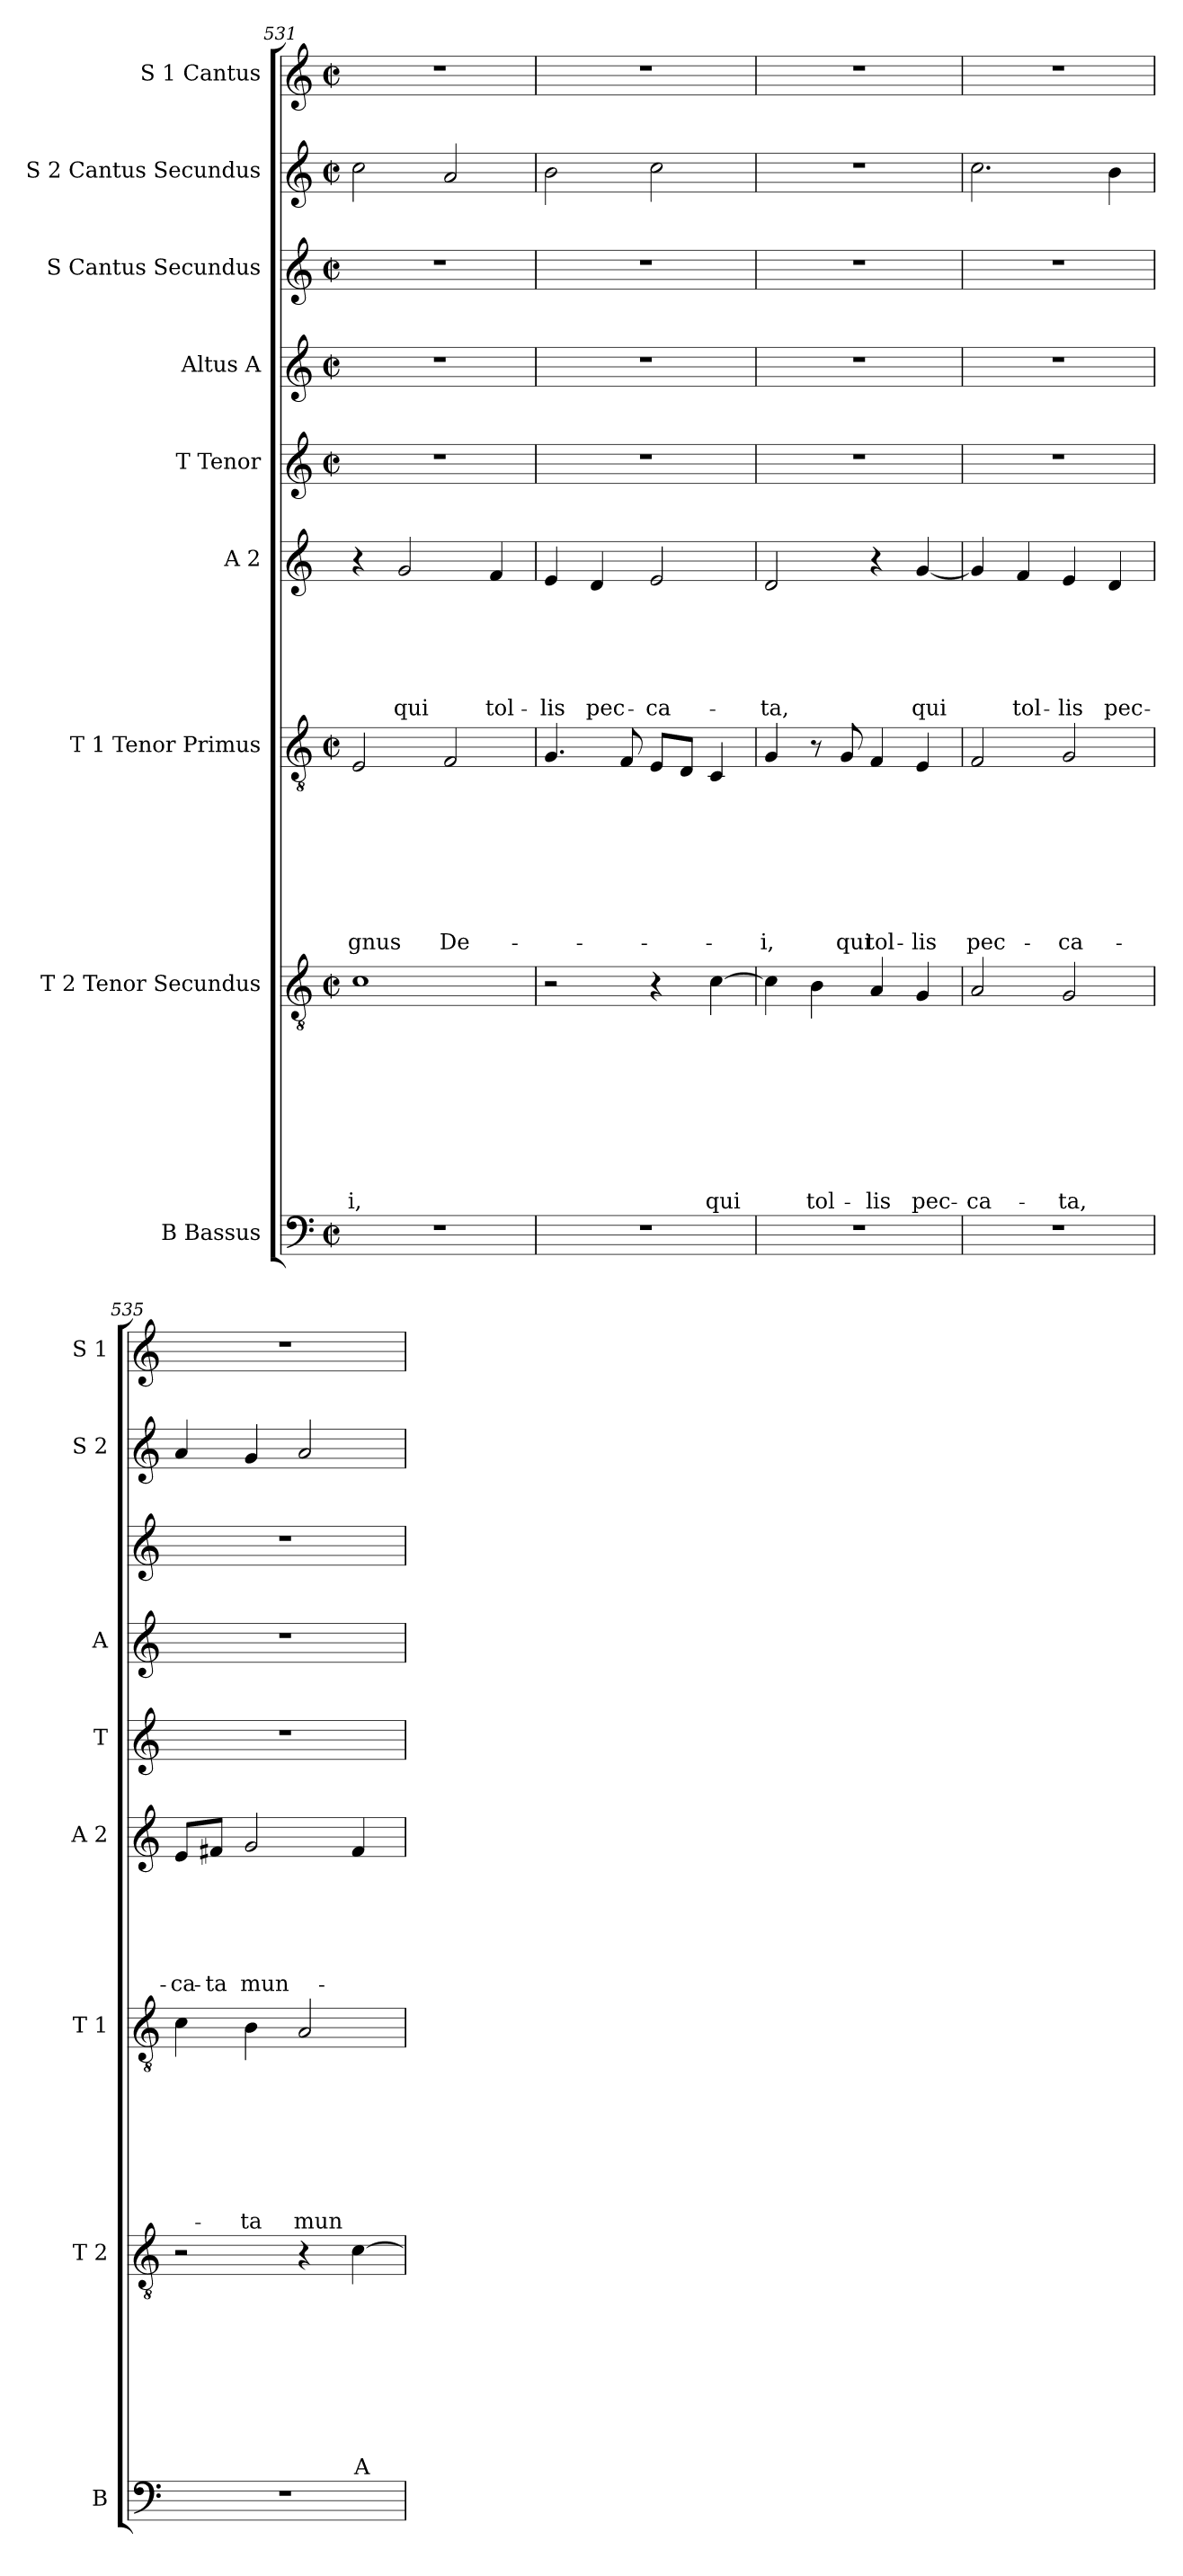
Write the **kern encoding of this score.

**kern	**kern	**text	**text	**text	**text	**text	**text	**text	**text	**text	**kern	**text	**text	**text	**text	**text	**text	**text	**text	**kern	**text	**text	**text	**text	**text	**text	**kern	**kern	**kern	**kern	**kern
*part9	*part8	*part8	*part8	*part8	*part8	*part8	*part8	*part8	*part8	*part8	*part7	*part7	*part7	*part7	*part7	*part7	*part7	*part7	*part7	*part6	*part6	*part6	*part6	*part6	*part6	*part6	*part5	*part4	*part3	*part2	*part1
*staff9	*staff8	*staff8	*staff8	*staff8	*staff8	*staff8	*staff8	*staff8	*staff8	*staff8	*staff7	*staff7	*staff7	*staff7	*staff7	*staff7	*staff7	*staff7	*staff7	*staff6	*staff6	*staff6	*staff6	*staff6	*staff6	*staff6	*staff5	*staff4	*staff3	*staff2	*staff1
*I"B Bassus	*I"T 2 Tenor Secundus	*	*	*	*	*	*	*	*	*	*I"T 1 Tenor Primus	*	*	*	*	*	*	*	*	*I"A 2	*	*	*	*	*	*	*I"T Tenor	*I"Altus A	*I"S Cantus Secundus	*I"S 2 Cantus Secundus	*I"S 1 Cantus
*I'B	*I'T 2	*	*	*	*	*	*	*	*	*	*I'T 1	*	*	*	*	*	*	*	*	*I'A 2	*	*	*	*	*	*	*I'T	*I'A	*	*I'S 2	*I'S 1
*clefF4	*clefGv2	*	*	*	*	*	*	*	*	*	*clefGv2	*	*	*	*	*	*	*	*	*clefG2	*	*	*	*	*	*	*clefG2	*clefG2	*clefG2	*clefG2	*clefG2
*k[]	*k[]	*	*	*	*	*	*	*	*	*	*k[]	*	*	*	*	*	*	*	*	*k[]	*	*	*	*	*	*	*k[]	*k[]	*k[]	*k[]	*k[]
*C:	*C:	*	*	*	*	*	*	*	*	*	*C:	*	*	*	*	*	*	*	*	*C:	*	*	*	*	*	*	*C:	*C:	*C:	*C:	*C:
*M2/2	*M2/2	*	*	*	*	*	*	*	*	*	*M2/2	*	*	*	*	*	*	*	*	*	*	*	*	*	*	*	*M2/2	*M2/2	*M2/2	*M2/2	*M2/2
*met(c|)	*met(c|)	*	*	*	*	*	*	*	*	*	*met(c|)	*	*	*	*	*	*	*	*	*	*	*	*	*	*	*	*met(c|)	*met(c|)	*met(c|)	*met(c|)	*met(c|)
=531	=531	=531	=531	=531	=531	=531	=531	=531	=531	=531	=531	=531	=531	=531	=531	=531	=531	=531	=531	=531	=531	=531	=531	=531	=531	=531	=531	=531	=531	=531	=531
!	!	!	!	!	!	!	!	!	!	!LO:LY:b	!	!	!	!	!	!	!	!	!LO:LY:b	!	!	!	!	!	!	!	!	!	!	!	!
1r	1c	.	.	.	.	.	.	.	.	-i,	2E/	.	.	.	.	.	.	.	-gnus	4r	.	.	.	.	.	.	1r	1r	1r	2cc\	1r
!	!	!	!	!	!	!	!	!	!	!	!	!	!	!	!	!	!	!	!	!	!	!	!	!	!	!LO:LY:b	!	!	!	!	!
.	.	.	.	.	.	.	.	.	.	.	.	.	.	.	.	.	.	.	.	2g/	.	.	.	.	.	qui	.	.	.	.	.
!	!	!	!	!	!	!	!	!	!	!	!	!	!	!	!	!	!	!	!LO:LY:b	!	!	!	!	!	!	!	!	!	!	!	!
.	.	.	.	.	.	.	.	.	.	.	2F/	.	.	.	.	.	.	.	De-	.	.	.	.	.	.	.	.	.	.	2a/	.
!	!	!	!	!	!	!	!	!	!	!	!	!	!	!	!	!	!	!	!	!	!	!	!	!	!	!LO:LY:b	!	!	!	!	!
.	.	.	.	.	.	.	.	.	.	.	.	.	.	.	.	.	.	.	.	4f/	.	.	.	.	.	tol-	.	.	.	.	.
=532	=532	=532	=532	=532	=532	=532	=532	=532	=532	=532	=532	=532	=532	=532	=532	=532	=532	=532	=532	=532	=532	=532	=532	=532	=532	=532	=532	=532	=532	=532	=532
!	!	!	!	!	!	!	!	!	!	!	!	!	!	!	!	!	!	!	!	!	!	!	!	!	!	!LO:LY:b	!	!	!	!	!
1r	2r	.	.	.	.	.	.	.	.	.	4.G/	.	.	.	.	.	.	.	.	4e/	.	.	.	.	.	-lis	1r	1r	1r	2b\	1r
!	!	!	!	!	!	!	!	!	!	!	!	!	!	!	!	!	!	!	!	!	!	!	!	!	!	!LO:LY:b	!	!	!	!	!
.	.	.	.	.	.	.	.	.	.	.	.	.	.	.	.	.	.	.	.	4d/	.	.	.	.	.	pec-	.	.	.	.	.
.	.	.	.	.	.	.	.	.	.	.	8F/	.	.	.	.	.	.	.	.	.	.	.	.	.	.	.	.	.	.	.	.
!	!	!	!	!	!	!	!	!	!	!	!	!	!	!	!	!	!	!	!	!	!	!	!	!	!	!LO:LY:b	!	!	!	!	!
.	4r	.	.	.	.	.	.	.	.	.	8E/L	.	.	.	.	.	.	.	.	2e/	.	.	.	.	.	-ca-	.	.	.	2cc\	.
.	.	.	.	.	.	.	.	.	.	.	8D/J	.	.	.	.	.	.	.	.	.	.	.	.	.	.	.	.	.	.	.	.
!	!	!	!	!	!	!	!	!	!	!LO:LY:b	!	!	!	!	!	!	!	!	!	!	!	!	!	!	!	!	!	!	!	!	!
.	[>4c\	.	.	.	.	.	.	.	.	qui	4C/	.	.	.	.	.	.	.	.	.	.	.	.	.	.	.	.	.	.	.	.
=533	=533	=533	=533	=533	=533	=533	=533	=533	=533	=533	=533	=533	=533	=533	=533	=533	=533	=533	=533	=533	=533	=533	=533	=533	=533	=533	=533	=533	=533	=533	=533
!	!	!	!	!	!	!	!	!	!	!	!	!	!	!	!	!	!	!	!LO:LY:b	!	!	!	!	!	!	!LO:LY:b	!	!	!	!	!
1r	4c\]	.	.	.	.	.	.	.	.	.	4G/	.	.	.	.	.	.	.	-i,	2d/	.	.	.	.	.	-ta,	1r	1r	1r	1r	1r
!	!	!	!	!	!	!	!	!	!	!LO:LY:b	!	!	!	!	!	!	!	!	!	!	!	!	!	!	!	!	!	!	!	!	!
.	4B\	.	.	.	.	.	.	.	.	tol-	8r	.	.	.	.	.	.	.	.	.	.	.	.	.	.	.	.	.	.	.	.
!	!	!	!	!	!	!	!	!	!	!	!	!	!	!	!	!	!	!	!LO:LY:b	!	!	!	!	!	!	!	!	!	!	!	!
.	.	.	.	.	.	.	.	.	.	.	8G/	.	.	.	.	.	.	.	qui	.	.	.	.	.	.	.	.	.	.	.	.
!	!	!	!	!	!	!	!	!	!	!LO:LY:b	!	!	!	!	!	!	!	!	!LO:LY:b	!	!	!	!	!	!	!	!	!	!	!	!
.	4A/	.	.	.	.	.	.	.	.	-lis	4F/	.	.	.	.	.	.	.	tol-	4r	.	.	.	.	.	.	.	.	.	.	.
!	!	!	!	!	!	!	!	!	!	!LO:LY:b	!	!	!	!	!	!	!	!	!LO:LY:b	!	!	!	!	!	!	!LO:LY:b	!	!	!	!	!
.	4G/	.	.	.	.	.	.	.	.	pec-	4E/	.	.	.	.	.	.	.	-lis	[<4g/	.	.	.	.	.	qui	.	.	.	.	.
=534	=534	=534	=534	=534	=534	=534	=534	=534	=534	=534	=534	=534	=534	=534	=534	=534	=534	=534	=534	=534	=534	=534	=534	=534	=534	=534	=534	=534	=534	=534	=534
!	!	!	!	!	!	!	!	!	!	!LO:LY:b	!	!	!	!	!	!	!	!	!LO:LY:b	!	!	!	!	!	!	!	!	!	!	!	!
1r	2A/	.	.	.	.	.	.	.	.	-ca-	2F/	.	.	.	.	.	.	.	pec-	4g/]	.	.	.	.	.	.	1r	1r	1r	2.cc\	1r
!	!	!	!	!	!	!	!	!	!	!	!	!	!	!	!	!	!	!	!	!	!	!	!	!	!	!LO:LY:b	!	!	!	!	!
.	.	.	.	.	.	.	.	.	.	.	.	.	.	.	.	.	.	.	.	4f/	.	.	.	.	.	tol-	.	.	.	.	.
!	!	!	!	!	!	!	!	!	!	!LO:LY:b	!	!	!	!	!	!	!	!	!LO:LY:b	!	!	!	!	!	!	!LO:LY:b	!	!	!	!	!
.	2G/	.	.	.	.	.	.	.	.	-ta,	2G/	.	.	.	.	.	.	.	-ca-	4e/	.	.	.	.	.	-lis	.	.	.	.	.
!	!	!	!	!	!	!	!	!	!	!	!	!	!	!	!	!	!	!	!	!	!	!	!	!	!	!LO:LY:b	!	!	!	!	!
.	.	.	.	.	.	.	.	.	.	.	.	.	.	.	.	.	.	.	.	4d/	.	.	.	.	.	pec-	.	.	.	4b\	.
!!LO:PB:g=z
=535	=535	=535	=535	=535	=535	=535	=535	=535	=535	=535	=535	=535	=535	=535	=535	=535	=535	=535	=535	=535	=535	=535	=535	=535	=535	=535	=535	=535	=535	=535	=535
!	!	!	!	!	!	!	!	!	!	!	!	!	!	!	!	!	!	!	!	!	!	!	!	!	!	!LO:LY:b	!	!	!	!	!
1r	2r	.	.	.	.	.	.	.	.	.	4c\	.	.	.	.	.	.	.	.	8e/L	.	.	.	.	.	-ca-	1r	1r	1r	4a/	1r
!	!	!	!	!	!	!	!	!	!	!	!	!	!	!	!	!	!	!	!	!	!	!	!	!	!	!LO:LY:b	!	!	!	!	!
.	.	.	.	.	.	.	.	.	.	.	.	.	.	.	.	.	.	.	.	8f#X/J	.	.	.	.	.	-ta	.	.	.	.	.
!	!	!	!	!	!	!	!	!	!	!	!	!	!	!	!	!	!	!	!LO:LY:b	!	!	!	!	!	!	!LO:LY:b	!	!	!	!	!
.	.	.	.	.	.	.	.	.	.	.	4B\	.	.	.	.	.	.	.	-ta	2g/	.	.	.	.	.	mun-	.	.	.	4g/	.
!	!	!	!	!	!	!	!	!	!	!	!	!	!	!	!	!	!	!	!LO:LY:b	!	!	!	!	!	!	!	!	!	!	!	!
.	4r	.	.	.	.	.	.	.	.	.	2A/	.	.	.	.	.	.	.	mun-	.	.	.	.	.	.	.	.	.	.	2a/	.
!	!	!	!	!	!	!	!	!	!	!LO:LY:b	!	!	!	!	!	!	!	!	!	!	!	!	!	!	!	!	!	!	!	!	!
.	[>4c\	.	.	.	.	.	.	.	.	A-	.	.	.	.	.	.	.	.	.	4f#/	.	.	.	.	.	.	.	.	.	.	.
=	=	=	=	=	=	=	=	=	=	=	=	=	=	=	=	=	=	=	=	=	=	=	=	=	=	=	=	=	=	=	=
*-	*-	*-	*-	*-	*-	*-	*-	*-	*-	*-	*-	*-	*-	*-	*-	*-	*-	*-	*-	*-	*-	*-	*-	*-	*-	*-	*-	*-	*-	*-	*-
